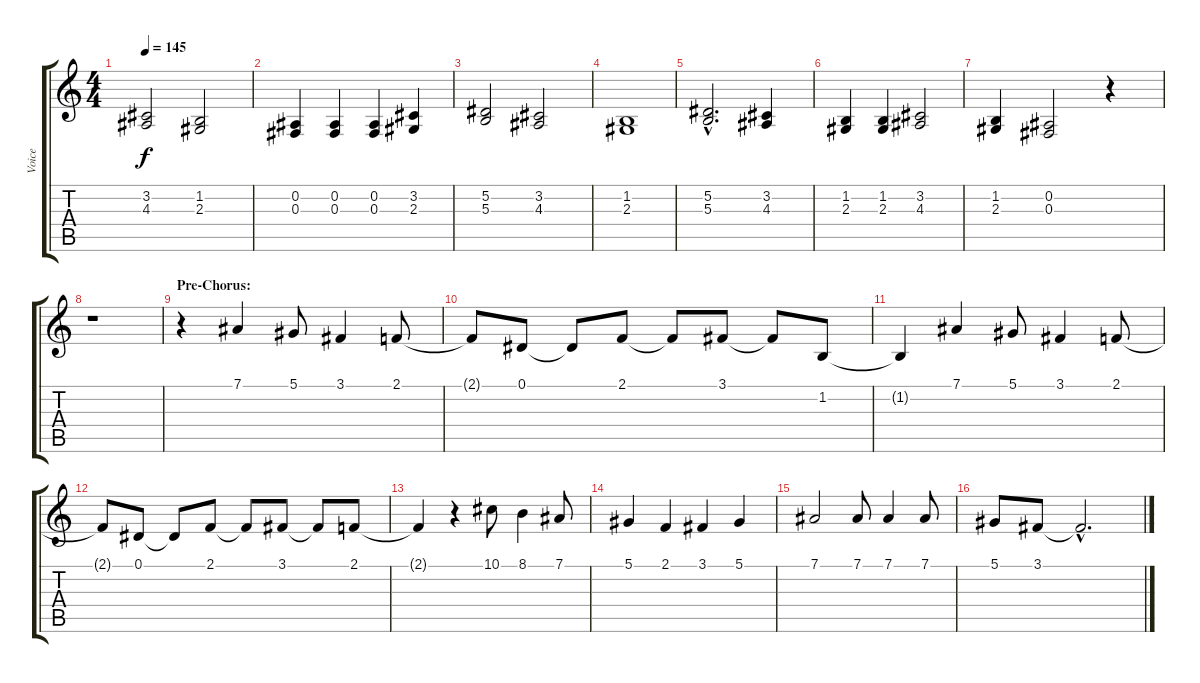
\track ("Voice" "Voice") {instrument violin}
\staff {score tabs}
\tuning (Eb4 Bb3 Gb3 Db3 Ab2 Eb2) {hide}
\ts (4 4)
\tempo 145
\clef g2
\ks c
(3.2 4.3).2{dy f} (1.2 2.3).2 |
(0.2 0.3).4 (0.2 0.3).4 (0.2 0.3).4 (3.2 2.3).4 |
(5.2 5.3).2 (3.2 4.3).2 |
(1.2 2.3).1 |
(5.2{hac} 5.3{hac}).2{d} (3.2 4.3).4 |
(1.2 2.3).4 (1.2 2.3).4 (3.2 4.3).2 |
(1.2 2.3).4 (0.2 0.3).2 r.4 |
r.1 |
\section ("" "Pre-Chorus:")
r.4 7.1.4 5.1.8 3.1.4 2.1.8 |
2.1{t}.8 0.1.8 0.1{t}.8 2.1.8 2.1{t}.8 3.1.8 3.1{t}.8 1.2.8 |
1.2{t}.4 7.1.4 5.1.8 3.1.4 2.1.8 |
2.1{t}.8 0.1.8 0.1{t}.8 2.1.8 2.1{t}.8 3.1.8 3.1{t}.8 2.1.8 |
2.1{t}.4 r.4 10.1.8 8.1.4 7.1.8 |
5.1.4 2.1.4 3.1.4 5.1.4 |
7.1.2 7.1.8 7.1.4 7.1.8 |
5.1.8 3.1.8 3.1{hac t}.2{d}
